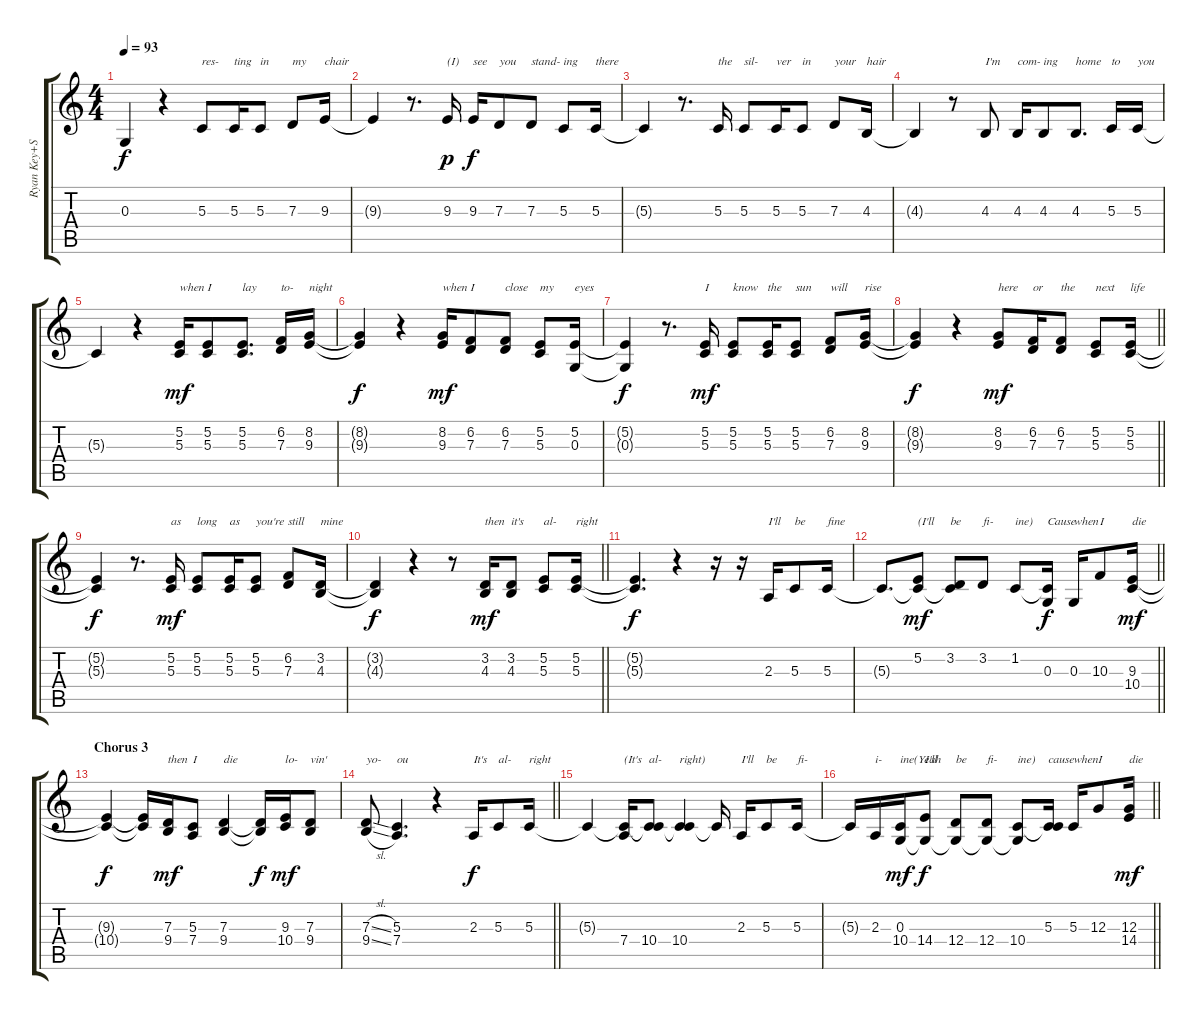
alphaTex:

\track ("Ryan Key+Sean Mackin Vocals" "Ryan Key+S") {instrument altosax}
\staff {score tabs}
\tuning (E4 B3 G3 D3 A2 E2) {hide}
\ts (4 4)
\tempo 93
\clef g2
\ks c
0.3{t}.4{dy f} r.4 5.3.8{txt "res-"} 5.3.16{txt "ting"} 5.3.8{txt "in"} 7.3.8{txt "my"} 9.3.16{txt "chair"} |
9.3{t}.4 r.8{d} 9.3.16{txt "(I)" dy p} 9.3.16{txt "see" dy f} 7.3.8{txt "you"} 7.3.8{txt "stand-"} 5.3.8{txt "ing"} 5.3.16{txt "there"} |
5.3{t}.4 r.8{d} 5.3.16{txt "the"} 5.3.8{txt "sil-"} 5.3.16{txt "ver"} 5.3.8{txt "in"} 7.3.8{txt "your"} 4.3.16{txt "hair"} |
4.3{t}.4 r.8 4.3.8{txt "I'm"} 4.3.16{txt "com-"} 4.3.8{txt "ing"} 4.3.8{d txt "home"} 5.3.16{txt "to"} 5.3.16{txt "you"} |
5.3{t}.4 r.4 (5.2 5.3).16{txt "when" dy mf} (5.2 5.3).8{txt "I"} (5.2 5.3).8{d txt "lay"} (6.2 7.3).16{txt "to-"} (8.2 9.3).16{txt "night"} |
(8.2{t} 9.3{t}).4{dy f} r.4 (8.2 9.3).16{txt "when" dy mf} (6.2 7.3).8{txt "I"} (6.2 7.3).8{txt "close"} (5.2 5.3).8{txt "my"} (5.2 0.3).16{txt "eyes"} |
(5.2{t} 0.3{t}).4{dy f} r.8{d} (5.2 5.3).16{txt "I" dy mf} (5.2 5.3).8{txt "know"} (5.2 5.3).16{txt "the"} (5.2 5.3).8{txt "sun"} (6.2 7.3).8{txt "will"} (8.2 9.3).16{txt "rise"} |
\barLineRight lightlight
(8.2{t} 9.3{t}).4{dy f} r.4 (8.2 9.3).8{txt "here" dy mf} (6.2 7.3).16{txt "or"} (6.2 7.3).8{txt "the"} (5.2 5.3).8{txt "next"} (5.2 5.3).16{txt "life"} |
(5.2{t} 5.3{t}).4{dy f} r.8{d} (5.2 5.3).16{txt "as" dy mf} (5.2 5.3).8{txt "long"} (5.2 5.3).16{txt "as"} (5.2 5.3).8{txt "you're"} (6.2 7.3).8{txt "still"} (3.2 4.3).16{txt "mine"} |
\barLineRight lightlight
(3.2{t} 4.3{t}).4{dy f} r.4 r.8 (3.2 4.3).16{txt "then" dy mf} (3.2 4.3).8{txt "it's"} (5.2 5.3).8{txt "al-"} (5.2 5.3).16{txt "right"} |
(5.2{t} 5.3{t}).4{d dy f} r.4 r.16 r.16 2.3.16{txt "I'll"} 5.3.8{txt "be"} 5.3.16{txt "fine"} |
\barLineRight lightlight
5.3{t}.8{d} (5.2 5.3{t}).8{txt "(I'll" dy mf} (3.2 5.3{t}).8{txt "be"} 3.2.8{txt "fi-"} 1.2.8{txt "ine)"} (1.2{t} 0.3).16{txt "Cause" dy f} 0.3.16{txt "when"} 10.3.8{txt "I"} (9.3 10.4).16{txt "die" dy mf} |
\section ("" "Chorus 3")
(9.3{t} 10.4{t}).4{dy f} (9.3{t} 10.4{t}).16 (7.3 9.4).16{txt "then" dy mf} (5.3 7.4).8{txt "I"} (7.3 9.4).4{txt "die"} (7.3{t} 9.4{t}).16{dy f} (9.3 10.4).16{txt "lo-" dy mf} (7.3 9.4).8{txt "vin'"} |
\barLineRight lightlight
(7.3{sl} 9.4{sl}).8{txt "yo-"} (5.3 7.4).4{d txt "ou"} r.4 2.3.16{txt "It's" dy f} 5.3.8{txt "al-"} 5.3.16{txt "right"} |
5.3{t}.4 (5.3{t} 7.4).16{txt "(It's"} (5.3{t} 10.4).8{txt "al-"} (5.3{t} 10.4).4{txt "right)"} 10.4{t}.16 2.3.16{txt "I'll"} 5.3.8{txt "be"} 5.3.16{txt "fi-"} |
\barLineRight lightlight
5.3{t}.16 2.3.16{txt "i-"} (0.3 10.4).16{txt "ine(Yeah" dy mf} (0.3{t} 14.4).8{txt "I'll" dy f} (0.3{t} 12.4).8{txt "be"} (0.3{t} 12.4).8{txt "fi-"} (0.3{t} 10.4).8{txt "ine)"} (5.3 10.4{t}).16{txt "cause"} 5.3.16{txt "when"} 12.3.8{txt "I"} (12.3 14.4).16{txt "die" dy mf}
